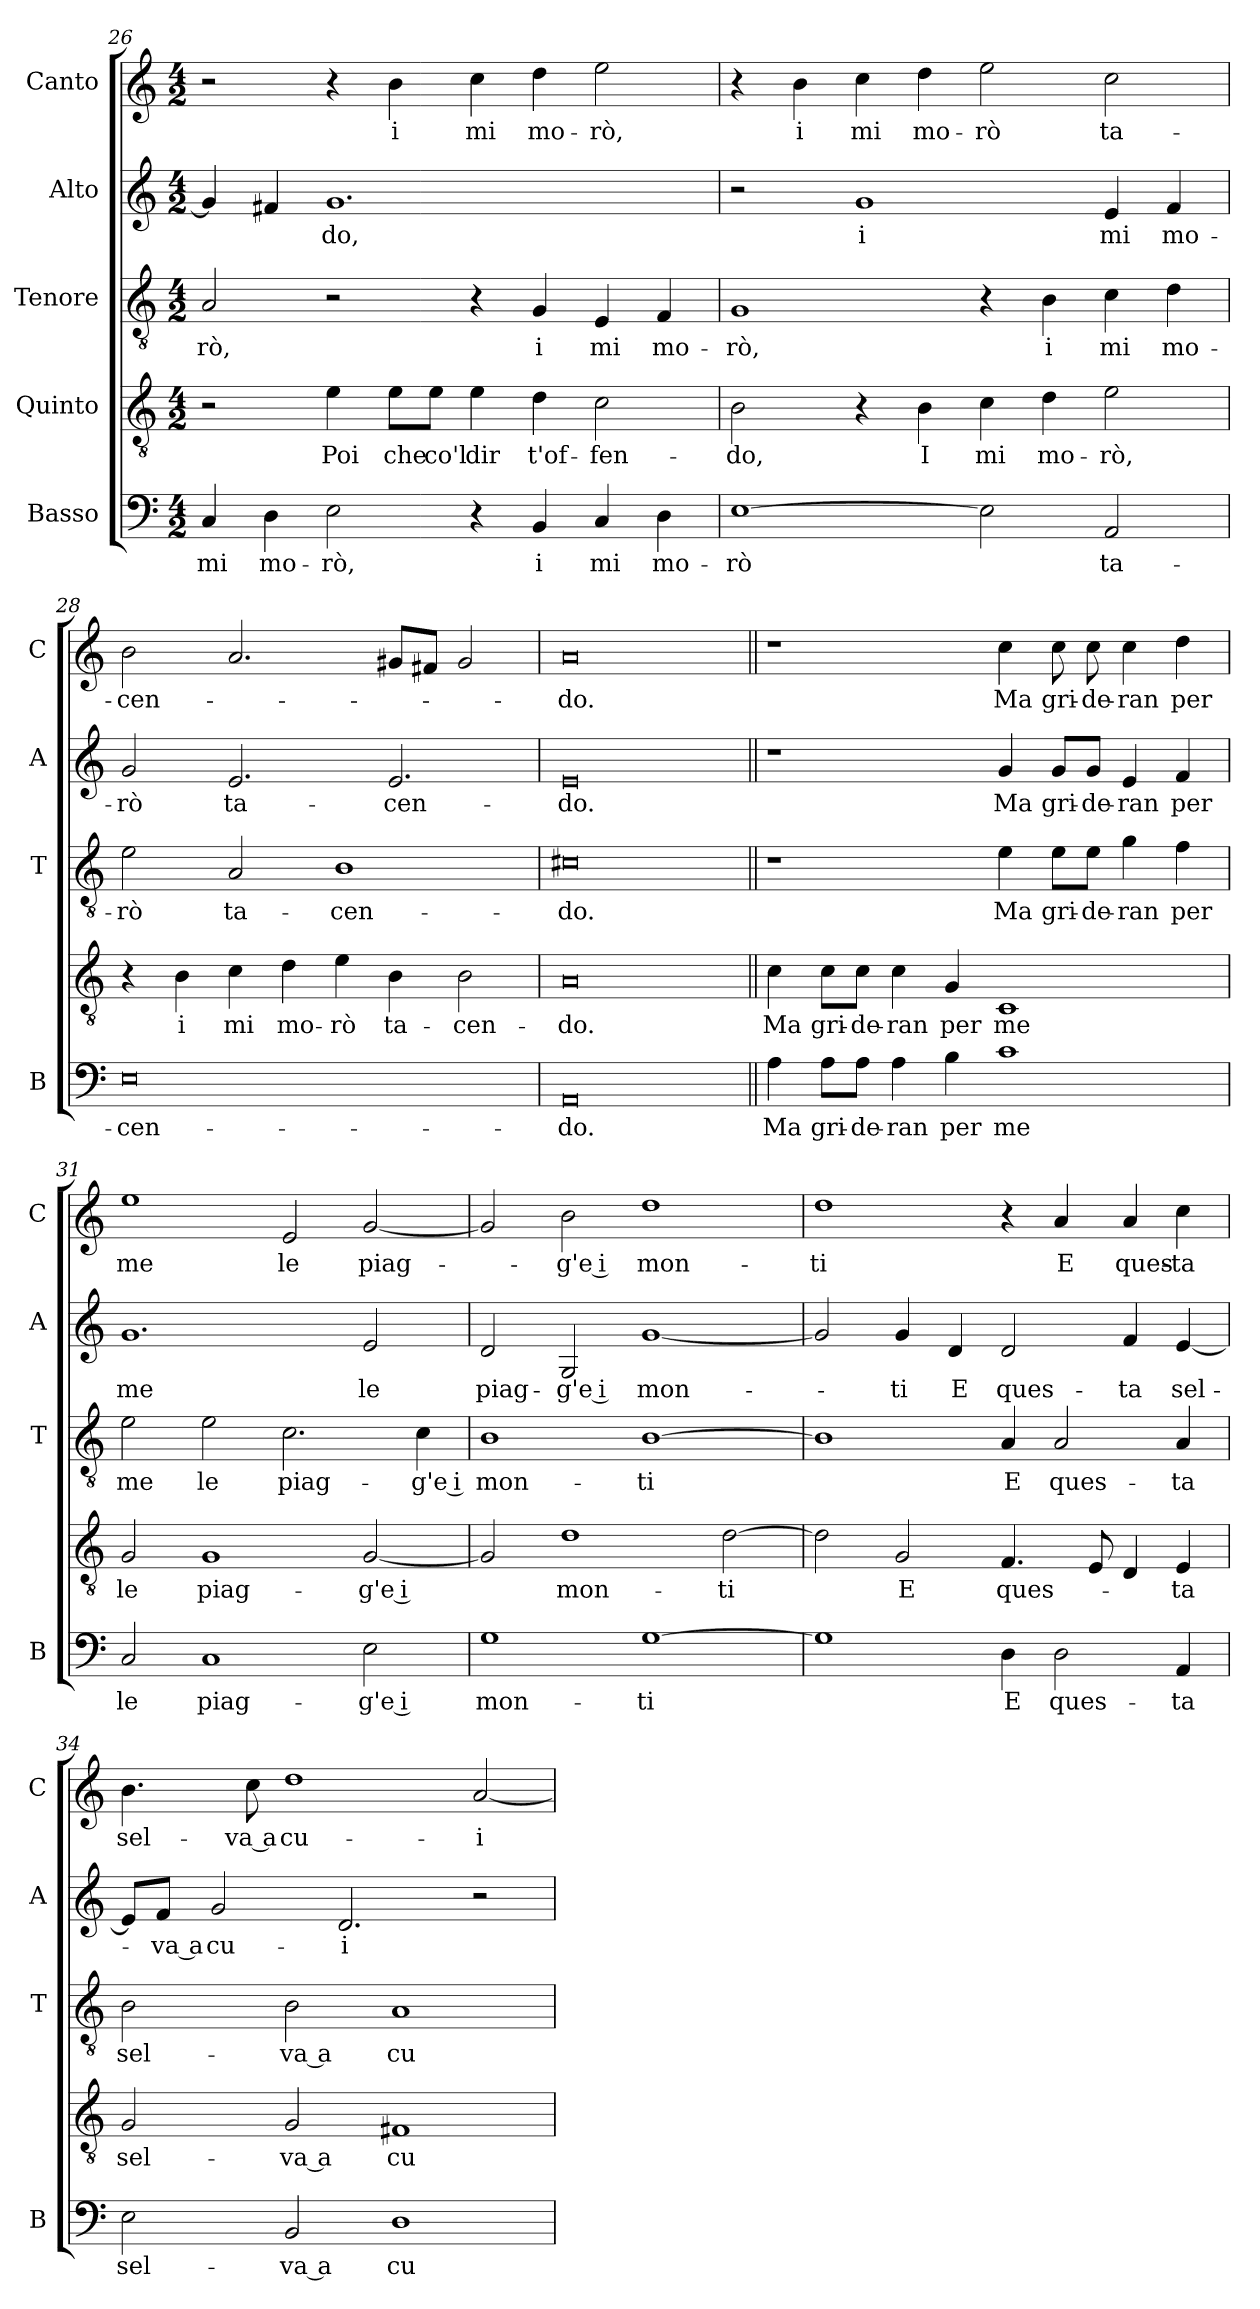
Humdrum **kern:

**kern	**text	**kern	**text	**kern	**text	**kern	**text	**kern	**text
*part5	*part5	*part4	*part4	*part3	*part3	*part2	*part2	*part1	*part1
*staff5	*staff5	*staff4	*staff4	*staff3	*staff3	*staff2	*staff2	*staff1	*staff1
*I"Basso	*	*I"Quinto	*	*I"Tenore	*	*I"Alto	*	*I"Canto	*
*I'B	*	*	*	*I'T	*	*I'A	*	*I'C	*
!!LO:LB:g=z
*clefF4	*	*clefGv2	*	*clefGv2	*	*clefG2	*	*clefG2	*
*k[]	*	*k[]	*	*k[]	*	*k[]	*	*k[]	*
*C:	*	*C:	*	*C:	*	*C:	*	*C:	*
*M4/2	*	*M4/2	*	*M4/2	*	*M4/2	*	*M4/2	*
=26	=26	=26	=26	=26	=26	=26	=26	=26	=26
!	!LO:LY:b	!	!	!	!LO:LY:b	!	!	!	!
4C/	mi	2r	.	2A/	-rò,	4g/]	.	2r	.
!	!LO:LY:b	!	!	!	!	!	!	!	!
4D\	mo-	.	.	.	.	4f#X/	.	.	.
!	!LO:LY:b	!	!LO:LY:b	!	!	!	!LO:LY:b	!	!
2E\	-rò,	4e\	Poi	2r	.	1.g	-do,	4r	.
!	!	!	!LO:LY:b	!	!	!	!	!	!LO:LY:b
.	.	8e\L	che	.	.	.	.	4b\	i
!	!	!	!LO:LY:b	!	!	!	!	!	!
.	.	8e\J	co'l	.	.	.	.	.	.
!	!	!	!LO:LY:b	!	!	!	!	!	!LO:LY:b
4r	.	4e\	dir	4r	.	.	.	4cc\	mi
!	!LO:LY:b	!	!LO:LY:b	!	!LO:LY:b	!	!	!	!LO:LY:b
4BB/	i	4d\	t'of-	4G/	i	.	.	4dd\	mo-
!	!LO:LY:b	!	!LO:LY:b	!	!LO:LY:b	!	!	!	!LO:LY:b
4C/	mi	2c\	-fen-	4E/	mi	.	.	2ee\	-rò,
!	!LO:LY:b	!	!	!	!LO:LY:b	!	!	!	!
4D\	mo-	.	.	4F/	mo-	.	.	.	.
=27	=27	=27	=27	=27	=27	=27	=27	=27	=27
!	!LO:LY:b	!	!LO:LY:b	!	!LO:LY:b	!	!	!	!
[1E	-rò	2B\	-do,	1G	-rò,	2r	.	4r	.
!	!	!	!	!	!	!	!	!	!LO:LY:b
.	.	.	.	.	.	.	.	4b\	i
!	!	!	!	!	!	!	!LO:LY:b	!	!LO:LY:b
.	.	4r	.	.	.	1g	i	4cc\	mi
!	!	!	!LO:LY:b	!	!	!	!	!	!LO:LY:b
.	.	4B\	I	.	.	.	.	4dd\	mo-
!	!	!	!LO:LY:b	!	!	!	!	!	!LO:LY:b
2E\]	.	4c\	mi	4r	.	.	.	2ee\	-rò
!	!	!	!LO:LY:b	!	!LO:LY:b	!	!	!	!
.	.	4d\	mo-	4B\	i	.	.	.	.
!	!LO:LY:b	!	!LO:LY:b	!	!LO:LY:b	!	!LO:LY:b	!	!LO:LY:b
2AA/	ta-	2e\	-rò,	4c\	mi	4e/	mi	2cc\	ta-
!	!	!	!	!	!LO:LY:b	!	!LO:LY:b	!	!
.	.	.	.	4d\	mo-	4f/	mo-	.	.
=28	=28	=28	=28	=28	=28	=28	=28	=28	=28
!	!LO:LY:b	!	!	!	!LO:LY:b	!	!LO:LY:b	!	!LO:LY:b
0E	-cen-	4r	.	2e\	-rò	2g/	-rò	2b\	-cen-
!	!	!	!LO:LY:b	!	!	!	!	!	!
.	.	4B\	i	.	.	.	.	.	.
!	!	!	!LO:LY:b	!	!LO:LY:b	!	!LO:LY:b	!	!
.	.	4c\	mi	2A/	ta-	2.e/	ta-	2.a/	.
!	!	!	!LO:LY:b	!	!	!	!	!	!
.	.	4d\	mo-	.	.	.	.	.	.
!	!	!	!LO:LY:b	!	!LO:LY:b	!	!	!	!
.	.	4e\	-rò	1B	-cen-	.	.	.	.
!	!	!	!LO:LY:b	!	!	!	!LO:LY:b	!	!
.	.	4B\	ta-	.	.	2.e/	-cen-	8g#X/L	.
.	.	.	.	.	.	.	.	8f#X/J	.
!	!	!	!LO:LY:b	!	!	!	!	!	!
.	.	2B\	-cen-	.	.	.	.	2g#/	.
=29	=29	=29	=29	=29	=29	=29	=29	=29	=29
!	!LO:LY:b	!	!LO:LY:b	!	!LO:LY:b	!	!LO:LY:b	!	!LO:LY:b
0AA	-do.	0A	-do.	0c#X	-do.	0e	-do.	0a	-do.
!!LO:PB:g=z
=30||	=30||	=30||	=30||	=30||	=30||	=30||	=30||	=30||	=30||
!	!LO:LY:b	!	!LO:LY:b	!	!	!	!	!	!
4A\	Ma	4c\	Ma	1r	.	1r	.	1r	.
!	!LO:LY:b	!	!LO:LY:b	!	!	!	!	!	!
8A\L	gri-	8c\L	gri-	.	.	.	.	.	.
!	!LO:LY:b	!	!LO:LY:b	!	!	!	!	!	!
8A\J	-de-	8c\J	-de-	.	.	.	.	.	.
!	!LO:LY:b	!	!LO:LY:b	!	!	!	!	!	!
4A\	-ran	4c\	-ran	.	.	.	.	.	.
!	!LO:LY:b	!	!LO:LY:b	!	!	!	!	!	!
4B\	per	4G/	per	.	.	.	.	.	.
!	!LO:LY:b	!	!LO:LY:b	!	!LO:LY:b	!	!LO:LY:b	!	!LO:LY:b
1c	me	1C	me	4e\	Ma	4g/	Ma	4cc\	Ma
!	!	!	!	!	!LO:LY:b	!	!LO:LY:b	!	!LO:LY:b
.	.	.	.	8e\L	gri-	8g/L	gri-	8cc\	gri-
!	!	!	!	!	!LO:LY:b	!	!LO:LY:b	!	!LO:LY:b
.	.	.	.	8e\J	-de-	8g/J	-de-	8cc\	-de-
!	!	!	!	!	!LO:LY:b	!	!LO:LY:b	!	!LO:LY:b
.	.	.	.	4g\	-ran	4e/	-ran	4cc\	-ran
!	!	!	!	!	!LO:LY:b	!	!LO:LY:b	!	!LO:LY:b
.	.	.	.	4f\	per	4f/	per	4dd\	per
=31	=31	=31	=31	=31	=31	=31	=31	=31	=31
!	!LO:LY:b	!	!LO:LY:b	!	!LO:LY:b	!	!LO:LY:b	!	!LO:LY:b
2C/	le	2G/	le	2e\	me	1.g	me	1ee	me
!	!LO:LY:b	!	!LO:LY:b	!	!LO:LY:b	!	!	!	!
1C	piag-	1G	piag-	2e\	le	.	.	.	.
!	!	!	!	!	!LO:LY:b	!	!	!	!LO:LY:b
.	.	.	.	2.c\	piag-	.	.	2e/	le
!	!LO:LY:b	!	!LO:LY:b	!	!	!	!LO:LY:b	!	!LO:LY:b
2E\	-g'e i	[2G/	-g'e i	.	.	2e/	le	[2g/	piag-
!	!	!	!	!	!LO:LY:b	!	!	!	!
.	.	.	.	4c\	-g'e i	.	.	.	.
=32	=32	=32	=32	=32	=32	=32	=32	=32	=32
!	!LO:LY:b	!	!	!	!LO:LY:b	!	!LO:LY:b	!	!
1G	mon-	2G/]	.	1B	mon-	2d/	piag-	2g/]	.
!	!	!	!LO:LY:b	!	!	!	!LO:LY:b	!	!LO:LY:b
.	.	1d	mon-	.	.	2G/	-g'e i	2b\	-g'e i
!	!LO:LY:b	!	!	!	!LO:LY:b	!	!LO:LY:b	!	!LO:LY:b
[1G	-ti	.	.	[1B	-ti	[1g	mon-	1dd	mon-
!	!	!	!LO:LY:b	!	!	!	!	!	!
.	.	[2d\	-ti	.	.	.	.	.	.
=33	=33	=33	=33	=33	=33	=33	=33	=33	=33
!	!	!	!	!	!	!	!	!	!LO:LY:b
1G]	.	2d\]	.	1B]	.	2g/]	.	1dd	-ti
!	!	!	!LO:LY:b	!	!	!	!LO:LY:b	!	!
.	.	2G/	E	.	.	4g/	-ti	.	.
!	!	!	!	!	!	!	!LO:LY:b	!	!
.	.	.	.	.	.	4d/	E	.	.
!	!LO:LY:b	!	!LO:LY:b	!	!LO:LY:b	!	!LO:LY:b	!	!
4D\	E	4.F/	ques-	4A/	E	2d/	ques-	4r	.
!	!LO:LY:b	!	!	!	!LO:LY:b	!	!	!	!LO:LY:b
2D\	ques-	.	.	2A/	ques-	.	.	4a/	E
.	.	8E/	.	.	.	.	.	.	.
!	!	!	!	!	!	!	!LO:LY:b	!	!LO:LY:b
.	.	4D/	.	.	.	4f/	-ta	4a/	ques-
!	!LO:LY:b	!	!LO:LY:b	!	!LO:LY:b	!	!LO:LY:b	!	!LO:LY:b
4AA/	-ta	4E/	-ta	4A/	-ta	[4e/	sel-	4cc\	-ta
!!LO:LB:g=z
=34	=34	=34	=34	=34	=34	=34	=34	=34	=34
!	!LO:LY:b	!	!LO:LY:b	!	!LO:LY:b	!	!	!	!LO:LY:b
2E\	sel-	2G/	sel-	2B\	sel-	8e/L]	.	4.b\	sel-
!	!	!	!	!	!	!	!LO:LY:b	!	!
.	.	.	.	.	.	8f/J	-va a	.	.
!	!	!	!	!	!	!	!LO:LY:b	!	!
.	.	.	.	.	.	2g/	cu-	.	.
!	!	!	!	!	!	!	!	!	!LO:LY:b
.	.	.	.	.	.	.	.	8cc\	-va a
!	!LO:LY:b	!	!LO:LY:b	!	!LO:LY:b	!	!	!	!LO:LY:b
2BB/	-va a	2G/	-va a	2B\	-va a	.	.	1dd	cu-
!	!	!	!	!	!	!	!LO:LY:b	!	!
.	.	.	.	.	.	2.d/	-i	.	.
!	!LO:LY:b	!	!LO:LY:b	!	!LO:LY:b	!	!	!	!
1D	cu-	1F#X	cu-	1A	cu-	.	.	.	.
!	!	!	!	!	!	!	!	!	!LO:LY:b
.	.	.	.	.	.	2r	.	[2a/	-i
=	=	=	=	=	=	=	=	=	=
*-	*-	*-	*-	*-	*-	*-	*-	*-	*-
